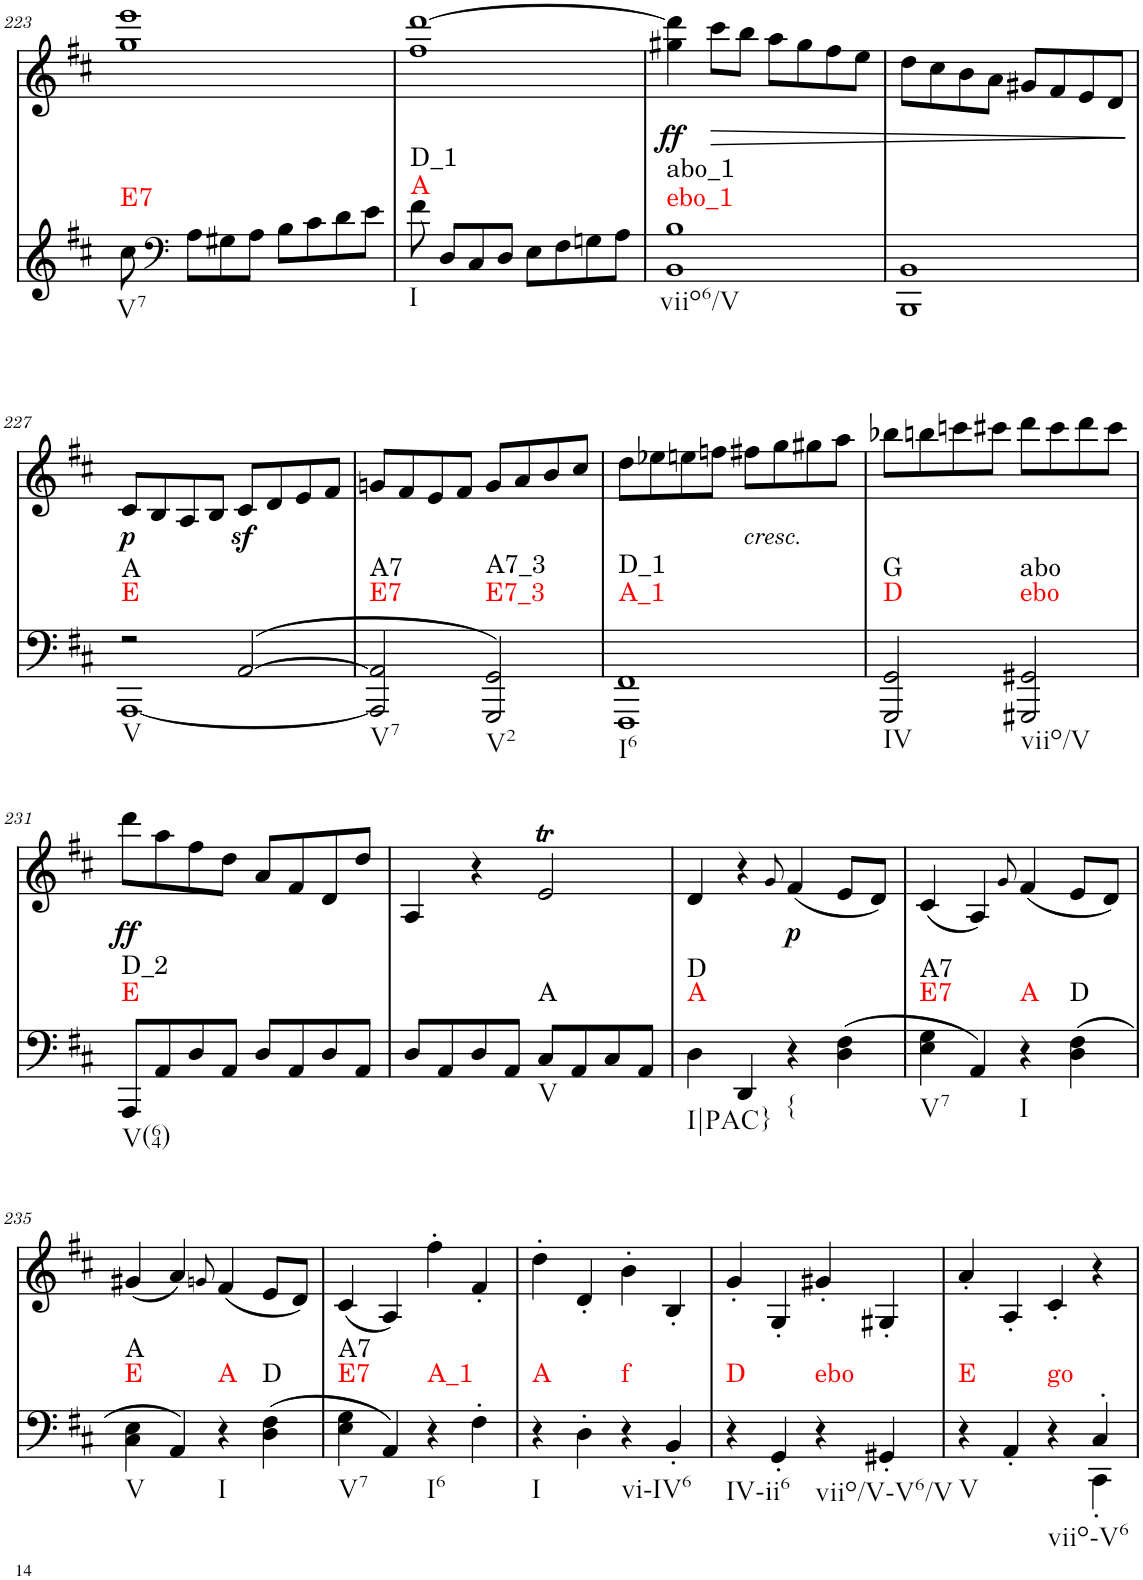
**kern	**harte	**kern	**text	**dynam
*part2	*part2	*part1	*part1	*part1
*staff2	*	*staff1	*staff1	*staff1
*I"piano	*	*I"piano	*	*
*I'Pno	*	*I'Pno	*	*
!!LO:PB:g=z
*clefG2	*	*clefG2	*	*
*k[f#c#]	*	*k[f#c#]	*	*
*M4/4	*	*M4/4	*	*
=223	=223	=223	=223	=223
!	!LO:H:kt=E7	!	!	!
8cc#\	N	1gg 1eee	.	.
*clefF4	*	*	*	*
8A\L	.	.	.	.
8G#X\	.	.	.	.
8A\J	.	.	.	.
8B\L	.	.	.	.
8c#\	.	.	.	.
8d\	.	.	.	.
8e\J	.	.	.	.
=224	=224	=224	=224	=224
!	!LO:H:n=1:kt=A	!	!	!
!	!LO:H:n=2:kt=D_1	!	!	!
8f#\	N N	1ff# [1ddd	.	.
8D/L	.	.	.	.
8C#/	.	.	.	.
8D/J	.	.	.	.
8E\L	.	.	.	.
8F#\	.	.	.	.
8Gn\	.	.	.	.
8A\J	.	.	.	.
=225	=225	=225	=225	=225
!	!LO:H:n=1:kt=ebo_1	!	!LO:LY:b	!LO:DY:b
!	!LO:H:n=2:kt=abo_1	!	!	!
1BB 1B	N N	4gg#X\ 4ddd\]	ff	ff
!	!	!	!	!LO:HP:b
.	.	8ccc#\L	.	>
.	.	8bb\J	.	.
.	.	8aa\L	.	.
.	.	8gg#\	.	.
.	.	8ff#\	.	.
.	.	8ee\J	.	.
=226	=226	=226	=226	=226
1BBB 1BB	.	8dd\L	.	.
.	.	8cc#\	.	.
.	.	8b\	.	.
.	.	8a\J	.	.
.	.	8g#X/L	.	.
.	.	8f#/	.	.
.	.	8e/	.	.
.	.	8d/J	.	.
.	.	.	.	]
!!LO:LB:g=z
=227	=227	=227	=227	=227
*^	*	*	*	*
!	!	!LO:H:n=1:kt=E	!	!	!LO:DY:b
!	!	!LO:H:n=2:kt=A	!	!	!
2r	[1AAA	N N	8c#/L	.	p
.	.	.	8B/	.	.
.	.	.	8A/	.	.
.	.	.	8B/J	.	.
([2AA/	.	.	8c#z</L	.	.
.	.	.	8d/	.	.
.	.	.	8e/	.	.
.	.	.	8f#/J	.	.
*v	*v	*	*	*	*
=228	=228	=228	=228	=228
!	!LO:H:n=1:kt=E7	!	!	!
!	!LO:H:n=2:kt=A7	!	!	!
2AAA/] 2AA/]	N N	8gn/L	.	.
.	.	8f#/	.	.
.	.	8e/	.	.
.	.	8f#/J	.	.
!	!LO:H:n=1:kt=E7_3	!	!	!
!	!LO:H:n=2:kt=A7_3	!	!	!
2GGG/ 2GG/)	N N	8g/L	.	.
.	.	8a/	.	.
.	.	8b/	.	.
.	.	8cc#/J	.	.
=229	=229	=229	=229	=229
!	!LO:H:n=1:kt=A_1	!	!LO:LY:b	!
!	!LO:H:n=2:kt=D_1	!	!	!
1FFF# 1FF#	N N	8dd\L	<	.
.	.	8ee-X\	.	.
.	.	8een\	.	.
.	.	8ffn\J	.	.
!	!	!LO:TX:b:i:t=cresc.	!	!
.	.	8ff#X\L	.	.
.	.	8gg\	.	.
.	.	8gg#X\	.	.
.	.	8aa\J	.	.
=230	=230	=230	=230	=230
!	!LO:H:n=1:kt=D	!	!	!
!	!LO:H:n=2:kt=G	!	!	!
2GGG/ 2GG/	N N	8bb-X\L	.	.
.	.	8bbn\	.	.
.	.	8cccn\	.	.
.	.	8ccc#X\J	.	.
!	!LO:H:n=1:kt=ebo	!	!	!
!	!LO:H:n=2:kt=abo	!	!	!
2GGG#X/ 2GG#X/	N N	8ddd\L	.	.
.	.	8ccc#\	.	.
.	.	8ddd\	.	.
.	.	8ccc#\J	.	.
!!LO:LB:g=z
=231	=231	=231	=231	=231
!	!LO:H:n=1:kt=E	!	!LO:LY:b	!LO:DY:b
!	!LO:H:n=2:kt=D_2	!	!	!
8AAA/L	N N	8ddd\L	ff	ff
8AA/	.	8aa\	.	.
8D/	.	8ff#\	.	.
8AA/J	.	8dd\J	.	.
8D/L	.	8a/L	.	.
8AA/	.	8f#/	.	.
8D/	.	8d/	.	.
8AA/J	.	8dd/J	.	.
=232	=232	=232	=232	=232
8D/L	.	4A/	.	.
8AA/	.	.	.	.
8D/	.	4r	.	.
8AA/J	.	.	.	.
!	!LO:H:kt=A	!	!	!
8C#/L	N	2eT/	.	.
8AA/	.	.	.	.
8C#/	.	.	.	.
8AA/J	.	.	.	.
=233	=233	=233	=233	=233
!	!LO:H:n=1:kt=A	!	!	!
!	!LO:H:n=2:kt=D	!	!	!
4D\	N N	4d/	.	.
4DD/	.	4r	.	.
.	.	8qg/	.	.
!	!LO:H:kt={	!	!LO:LY:b	!LO:DY:b
4r	N	(4f#/	p	p
(4D\ 4F#\	.	8e/L	.	.
.	.	8d/J)	.	.
=234	=234	=234	=234	=234
!	!LO:H:n=1:kt=E7	!	!	!
!	!LO:H:n=2:kt=A7	!	!	!
4E\ 4G\	N N	(4c#/	.	.
4AA/)	.	4A/)	.	.
.	.	8qg/	.	.
!	!LO:H:kt=A	!	!	!
4r	N	(4f#/	.	.
!	!LO:H:kt=D	!	!	!
(4D\ 4F#\	N	8e/L	.	.
.	.	8d/J)	.	.
!!LO:LB:g=z
=235	=235	=235	=235	=235
!	!LO:H:n=1:kt=E	!	!	!
!	!LO:H:n=2:kt=A	!	!	!
4C#\ 4E\	N N	(4g#X/	.	.
4AA/)	.	4a/)	.	.
.	.	8qgn/	.	.
!	!LO:H:kt=A	!	!	!
4r	N	(4f#/	.	.
!	!LO:H:kt=D	!	!	!
(4D\ 4F#\	N	8e/L	.	.
.	.	8d/J)	.	.
=236	=236	=236	=236	=236
!	!LO:H:n=1:kt=E7	!	!	!
!	!LO:H:n=2:kt=A7	!	!	!
4E\ 4G\	N N	(4c#/	.	.
4AA/)	.	4A/)	.	.
!	!LO:H:kt=A_1	!	!	!
4r	N	4ff#'\	.	.
4F#'\	.	4f#'/	.	.
=237	=237	=237	=237	=237
!	!LO:H:kt=A	!	!	!
4r	N	4dd'\	.	.
4D'\	.	4d'/	.	.
!	!LO:H:kt=f	!	!	!
4r	N	4b'\	.	.
4BB'/	.	4B'/	.	.
=238	=238	=238	=238	=238
!	!LO:H:kt=D	!	!	!
4r	N	4g'/	.	.
4GG'/	.	4G'/	.	.
!	!LO:H:kt=ebo	!	!	!
4r	N	4g#X'/	.	.
4GG#X'/	.	4G#X'/	.	.
=239	=239	=239	=239	=239
*^	*	*	*	*
!	!	!LO:H:kt=E	!	!	!
4r	2.ryy	N	4a'/	.	.
4AA'/	.	.	4A'/	.	.
!	!	!LO:H:kt=go	!	!	!
4r	.	N	4c#'/	.	.
4C#'/	4CC#'\	.	4r	.	.
*v	*v	*	*	*	*
=	=	=	=	=
*-	*-	*-	*-	*-
